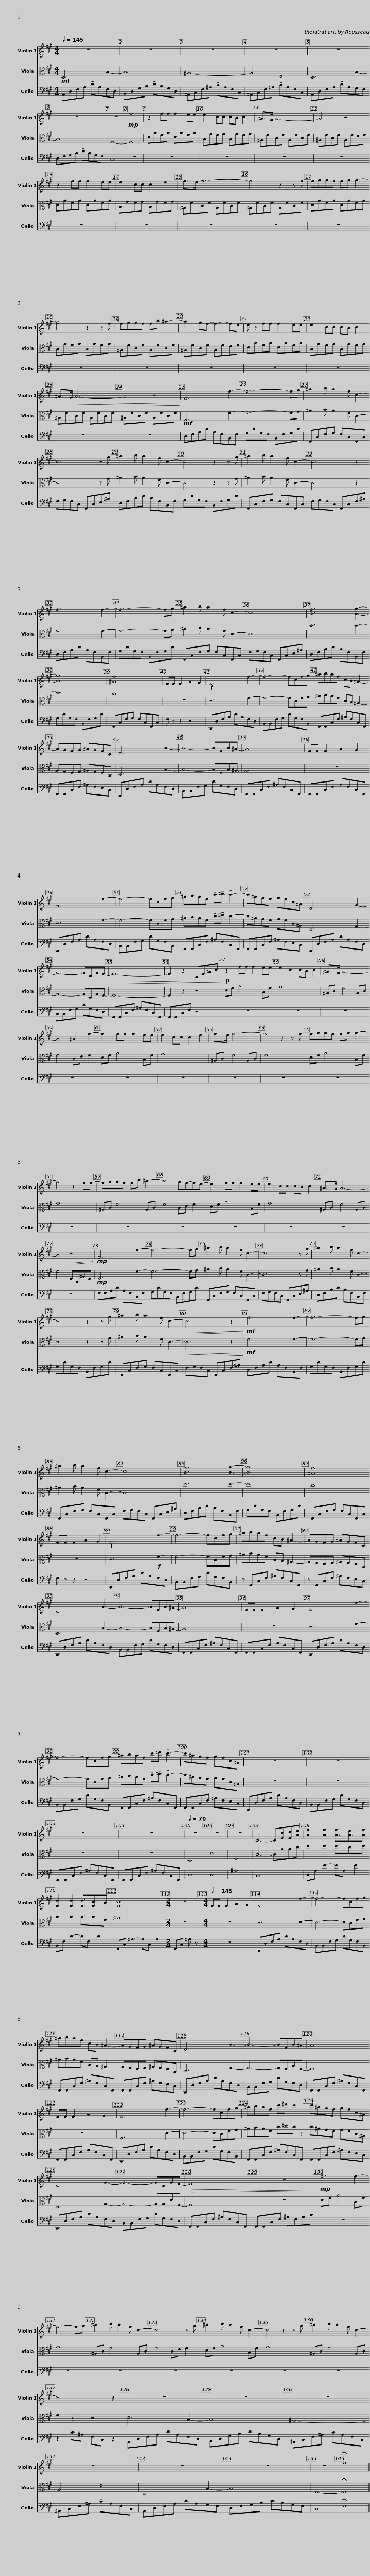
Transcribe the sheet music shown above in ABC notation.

X:1
%%score 1 2 3
L:1/8
Q:1/4=145
M:4/4
I:linebreak $
K:A
V:1 treble
V:2 alto
V:3 bass
V:1
 z8 | z8 | z8 | z8 |$ z8 | %5
 z8 | z8 |!mp! f8 | z2 ff f2 ee | e2 cc cB c2 |$ %10
 ^A>G A6- | A4 z4 | z2 ff f2 ee | e2 cc c2 e2 | f>e f6- |$ %15
 f4 z2 z f | fggf fg g2- | g4 z2 z f | fggf fb ^a2- | a2 gf- f2- fe- |$ %20
 e z ff f2 ee | e2 cc cB c2 | ^A>G!<(! A6- | A4 z4!<)! | F6 f2- |$ %25
 f6- fg | ^a2 b a2 f c2- | c6 z g | ^a2 b a2 f c2- | c4 z2 z g |$ %30
 ^a2 b a2 f c2- | c6 z2 | f6 f2- | f6- fg | ^a2 b a2 f c2- |$ %35
 c8 | [Bf]6 [Bg]2- | [Bg]8 | [^Af]8 | FF F2 A2 G2 |$ %40
!f! F6 f2- | f4- fcfg | ^abaf cB ^A2- | AGFG ^AGFC |$ D6 B2- | %45
 B4- BFB^A- | A8 | FF F2 A2 G2 | F6 f2- |$ f4- fcfg | %50
 ^abaf !tenuto!c'!tenuto!^d' !tenuto!c'2- | c'^agf gfc^A | D6 G2- |$ G4- GDGF- |!>(! F8- | %55
 F2 z2 CF^Ac!>)! |!p! z2 ff f2 ee | e2 c2 cB c2 |$ ^A>G A6- | A4 ^A2 f2- | %60
 f2 ff f2 ee | e2 cc c2 e2 | f>e f6- | f4 z2 z f |$ fggf fg g2- | %65
 g4 z2 ff- | fggf fb ^a2- | a4 gf-fe- | e2 ff f2 ee | e2 cc cB c2 |$ %70
 ^A>G A6- | A4!<(! z4!<)! |!mp! F6 f2- | f6- fg | ^a2 b a2 f c2- |$ %75
 c6 z g | ^a2 b a2 f c2- | c4 z2 z g | ^a2 b a2 f c2- |$!<(! c6 z2!<)! | %80
!mf! f6 f2- | f6- fg | ^a2 b a2 f c2- | c8 |$ [Bf]6 [Bg]2- | %85
 [Bg]8 | [^Af]8 | FF F2 A2 G2 |!f! F6 f2- |$ f4- fcfg | %90
 ^abaf cB ^A2- | AGFG ^AGFC | D6 B2- |$ B4- BFB^A- | A8 | %95
 FF F2 A2 G2 | F6 f2- | f4- fcfg |$ ^abaf !tenuto!c'!tenuto!^d' !tenuto!c'2- | c'^agf gfc^A | %100
 z8 | z8 |$ z8 | z8 |[Q:1/4=70] z8 | %105
 z8 | z8 | C4- C[Ec][Ed][Ae] | [Af]2 [Af]2 [Af]3/2[Ae]3/2[Af] |$ [Fd]2 [Fd]2 [Fd]3/2[Fc]3/2B | %110
 [Fc]8 |[M:2/4] z4 |[M:4/4][Q:1/4=145] FF F2 A2 G2 | F6 f2- |$ f4- fcfg | %115
 ^abaf cB ^A2- | AGFG ^AGFC | D6 B2- |$ B4- BFB^A- | A8 | %120
 FF F2 A2 G2 | F6 f2- | f4- fcfg |$ ^abaf c'^d' c'2 | c'^agf gfc^A | %125
 D6 G2- | G4- GDGF- |$!>(! F8 | z8!>)! |!mp! f6 f2- | %130
 f6- fg | ^a2 b a2 f c2- | c6 z g |$ ^a2 b a2 f c2- | c4 z2 z g | %135
 ^a2 b a2 f c2- | c6 z2 | z8 |$ z8 | z8 | %140
 z8 | z8 |$ z8 | z8 | !fermata!f8 |] %145
V:2
!mf! D,6 B,2- | B,8 | ^A,8- | A,4 E,4 |$ D,6 B,2- | %5
 B,8 | F,8- | F,8 | DAFA DAFA | B,GFG B,GFG |$ %10
 ^A,FCF A,FCF | ^A,FCF A,FEF | DAFA DAFA | B,GFG B,GFG | ^A,FCF A,FCF |$ %15
 ^A,FCF A,FCF | DAFA DAFA | B,GFG B,GFG | ^A,FCF A,FCF | ^A,FCF A,FEF |$ %20
 DAFA DAFA | B,GFG B,GFG | ^A,FCF A,FCF | ^A,FCF A,FCF |!mf! F,6 F2- |$ %25
 F6- FG | ^A2 B A2 F C2- | C6 z G | ^A2 B A2 F C2- | C4 z2 z G |$ %30
 ^A2 B A2 F C2- | C6 z2 | F6 F2- | F6- FG | ^A2 B A2 F C2- |$ %35
 C8 | d6 d2- | d8 | c8 | z8 |$ %40
 z6 F2- | F4- FCFG | ^ABAF CB, ^A,2- | A,G,F,G, ^A,G,F,C, |$ D,6 B,2- | %45
 B,4- B,F,B,^A,- | A,8 | z8 | z6 F2- |$ F4- FCFG | %50
 ^ABAF !tenuto!c!tenuto!^d !tenuto!c2- | c^AGF GFC^A, | D,6 G,2- |$ G,4- G,D,G,F,- | F,8- | %55
 F,2 z2 z4 | DF A4 B,F | G8 |$ ^A,C F4 A,C | F4 CE F2 | %60
 DF A4 B,F | G8 | ^A,C F4 A,C | F8 |$ DF A4 B,F | %65
 G8 | ^A,C F4 A,C | F4 CE F2 | DF A4 B,F | G8 |$ %70
 ^A,C F4 A,C | F4 F,C,^A,F, |!mp! F,6 F2- | F6- FG | ^A2 B A2 F C2- |$ %75
 C6 z G | ^A2 B A2 F C2- | C4 z2 z G | ^A2 B A2 F C2- |$!<(! C6 z2!<)! | %80
!mf! F6 F2- | F6- FG | ^A2 B A2 F C2- | C8 |$ d6 d2- | %85
 d8 | c8 | z8 | z6!f! F2- |$ F4- FCFG | %90
 ^ABAF CB, ^A,2- | A,G,F,G, ^A,G,F,C, | D,6 B,2- |$ B,4- B,F,B,^A,- | A,8 | %95
 z8 | z6 F2- | F4- FCFG |$ ^ABAF !tenuto!c!tenuto!^d !tenuto!c2- | c^AGF GFC^A, | %100
 z8 | z8 |$ z8 | z8 | D,8 | %105
 D8 | F,8 | C4- CAAc | d2 d2 d3/2c3/2d |$ B2 B2 B3/2B3/2F | %110
 ^A8 |[M:2/4] z4 |[M:4/4] z8 | z6 D2- |$ D4- DCFG | %115
 ^ABAF CB, ^A,2 | A,G,F,G, ^A,G,F,C, | D,6 G,2- |$ G,4- G,F,B,F,- | F,8 | %120
 z8 | F,6 D2- | D4- DCFG |$ ^ABAF c^dc z | c^AGF GFC^A, | %125
 D,6 G,2- | G,4- G,G,DF,- |$ F,8 | z8 | DF A4 B,F | %130
 G8 | ^A,C F4 A,C | F4 CE F2 |$ DF A4 B,F | G8 | %135
 ^A,C F4 A,C | F2 z2 z4 | D6 B,2- |$ B,8 | ^A,8- | %140
 A,4 E4 | D,6 B,2- |$ B,8 | F,8- | !fermata!F,8 |] %145
V:3
 A,,D,F,A, !tenuto!DA,F,D, | B,,D,G,B, !tenuto!DB,G,D, | ^A,,C,F,^A, !tenuto!CA,F,C, | ^A,,C,F,^A, !tenuto!CA,F,C, |$ A,,D,F,A, !tenuto!DA,G,F, | %5
 D,F,G,B, !tenuto!DB,G,F, | C,8 | z8 | z8 | z8 |$ %10
 z8 | z8 | z8 | z8 | z8 |$ %15
 z8 | z8 | z8 | z8 | z8 |$ %20
 z8 | z8 | z8 | z8 | D,F,A,D A,F,B,,F, |$ %25
 G,DG,F, B,,F,G,D | F,,C,F,G, F,C,F,,C, | F,G,F,C, F,,C,E,^A, | D,F,B,D B,F,B,,F, | G,DG,F, B,,F,G,D |$ %30
 F,,C,F,G, F,C,F,,C, | F,G,F,C, F,,C,F,^A, | D,F,A,D A,F,B,,F, | G,DG,F, B,,F,G,D | F,,C,F,G, F,C,F,,C, |$ %35
 F,G,F,C, F,,C,E,^A, | D,F,B,D B,F,B,,F, | G,DG,F, B,,F,G,D | F,,C,F,G, F,C,F,,C, | F, z z2 z4 |$ %40
 D,,D,F,A, DA,F,D, | B,,B,,F,G, DG,F,B,, | F,,F,,C,F, ^A,F,C,F,, | F,,F,,C,F, ^A,F,E,C, |$ D,,D,F,A, DA,F,D, | %45
 B,,B,,F,G, DG,F,D, | F,,F,,C,F, ^A,F,C,F,, | F,,F,,C,F, A,F,C,F,, | D,,D,F,A, DA,F,D, |$ B,,B,,F,G, DG,F,B,, | %50
 F,,F,,C,F, ^A,F,C,F,, | F,,F,,C,F, ^A,F,E,C, | D,,D,F,A, DA,F,D, |$ B,,B,,F,G, DG,F,D, | F,,F,,C,F, ^A,F,C,F,, | %55
 F,,F,,C,F, z4 | z8 | z8 |$ z8 | z8 | %60
 z8 | z8 | z8 | z8 |$ z8 | %65
 z8 | z8 | z8 | z8 | z8 |$ %70
 z8 | z8 | F,F,A,D A,F,B,,F, | G,DG,F, B,,F,G,D | F,,C,F,G, F,C,F,,C, |$ %75
 F,G,F,C, F,,C,E,^A, | D,F,B,D B,F,B,,F, | G,DG,F, B,,F,G,D | F,,C,F,G, F,C,F,,C, |$ F,G,F,C, F,,C,F,^A, | %80
 D,F,A,D A,F,B,,F, | G,DG,F, B,,F,G,D | F,,C,F,G, F,C,F,,C, | F,G,F,C, F,,C,E,^A, |$ D,F,B,D B,F,B,,F, | %85
 G,DG,F, B,,F,G,D | F,,C,F,G, F,C,F,,C, | F, z z2 z4 | D,,D,F,A, DA,F,D, |$ B,,B,,F,G, DG,F,B,, | %90
 z F,,C,F, ^A,F,C,F,, | z F,,C,F, ^A,F,E,C, | D,,D,F,A, DA,F,D, |$ B,,B,,F,G, DG,F,D, | F,,F,,C,F, ^A,F,C,F,, | %95
 F,,F,,C,F, A,F,C,F,, | D,,D,F,A, DA,F,D, | B,,B,,F,G, DG,F,B,, |$ F,,F,,C,F, ^A,F,C,F,, | F,,F,,C,F, ^A,F,E,C, | %100
 D,,D,F,A, DA,F,D, | B,,B,,F,G, DG,F,D, |$ F,,F,,C,F, ^A,F,C,F,, | F,,F,,C,F, ^A,F,C,F,, | D,8 | %105
 D,8 | ^A,8 | C,8 | D,A, F2- FA, F2 |$ B,,F, D2- DF, D2 | %110
 F,,C, ^A,2- A,C, A,2 |[M:2/4] F,,C, ^A, z |[M:4/4] z8 | D,,D,F,A, DA,F,D, |$ B,,B,,F,G, DG,F,B,, | %115
 F,,F,,C,F, ^A,F,C,F,, | F,,F,,C,F, ^A,F,E,C, | D,,D,F,A, DA,F,D, |$ B,,B,,F,G, DG,F,D, | F,,F,,C,F, ^A,F,C,F,, | %120
 F,,F,,C,F, A,F,C,F,, | D,,D,F,A, DA,F,D, | B,,B,,F,G, DG,F,B,, |$ F,,F,,C,F, ^A,F,C,F,, | F,,F,,C,F, ^A,F,E,C, | %125
 D,,D,F,A, DA,F,D, | B,,B,,F,G, DG,F,D, |$ F,,F,,C,F, ^A,F,C,F,, | F,,F,,C,F, ^A,F,A,C | z8 | %130
 z8 | z8 | z8 |$ z8 | z8 | %135
 z8 | z2 C^A, F,C, z2 | A,,D,F,A, !tenuto!DA,F,D, |$ B,,D,G,B, !tenuto!DB,G,D, | ^A,,C,F,^A, !tenuto!CA,F,C, | %140
 ^A,,C,F,^A, !tenuto!CA,F,C, | A,,D,F,A, !tenuto!DA,G,F, |$ D,F,G,B, !tenuto!DB,G,F, | C,8 | !fermata!F,8 |] %145
